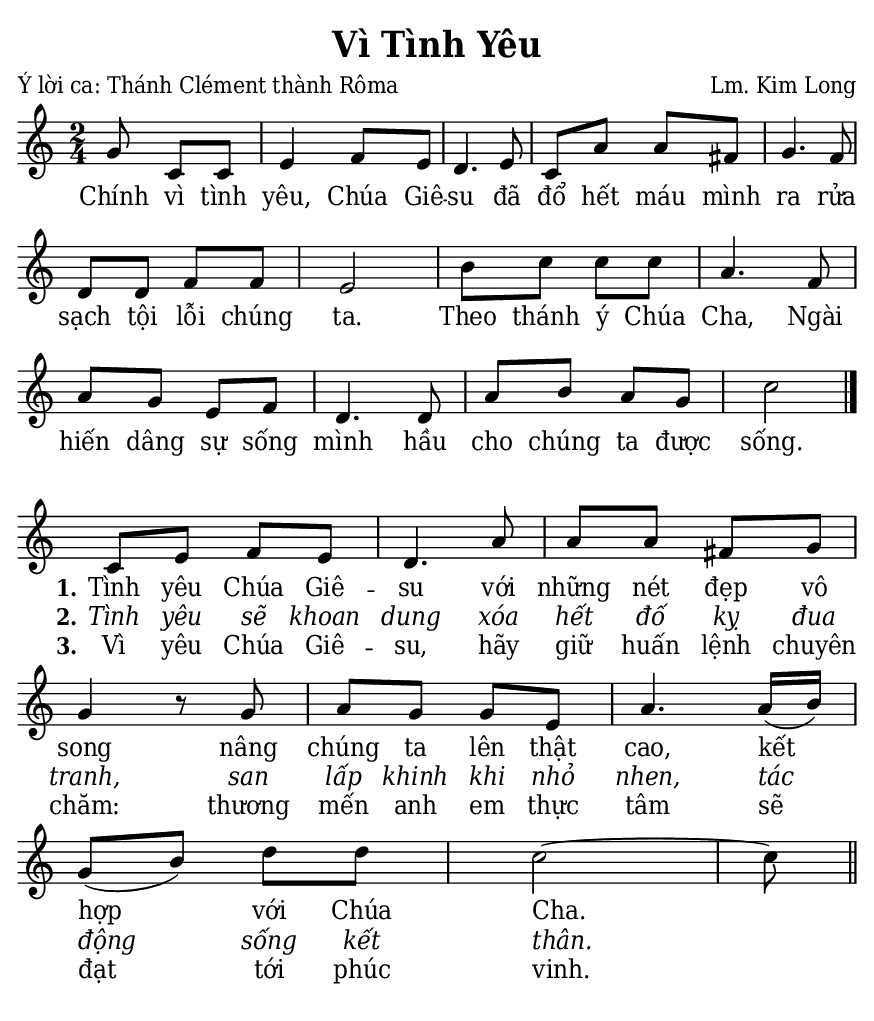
% Cài đặt chung
\version "2.24.3"
\include "english.ly"

\header {
  title = "Vì Tình Yêu"
  poet = "Ý lời ca: Thánh Clément thành Rôma"
  composer = "Lm. Kim Long"
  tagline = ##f
}

% Nhạc
nhacPhanMot = \relative c'' {
  \key c \major
  \time 2/4
  \partial 4. g8 c, c |
  e4 f8 e |
  d4. e8 |
  c a' a fs |
  g4. f8 |
  d d f f |
  e2 |
  b'8 c c c |
  a4. f8 |
  a g e f |
  d4. d8 |
  a' b a g |
  c2 \bar "|."
}

nhacPhanHai = \relative c' {
  \key c \major
  \time 2/4
  c8 e f e |
  d4. a'8 |
  a a fs g |
  g4 r8 g |
  a8 g g e |
  a4. a16 (b) |
  g8 (b) d d |
  c2 ~ |
  c8 \bar "||"
}

% Lời
loiPhanMot = \lyricmode {
  Chính vì tình yêu, Chúa Giê -- su đã đổ hết máu mình ra
  rửa sạch tội lỗi chúng ta.
  Theo thánh ý Chúa Cha, Ngài hiến dâng sự sống mình
  hầu cho chúng ta được sống.
}

loiPhanHai = \lyricmode {
  <<
    {
      \set stanza = "1."
      Tình yêu Chúa Giê -- su với những nét đẹp vô song
      nâng chúng ta lên thật cao,
      kết hợp với Chúa Cha.
    }
    \new Lyrics {
	    \set associatedVoice = "beSop"
	    \set stanza = "2."
      \override Lyrics.LyricText.font-shape = #'italic
      Tình yêu sẽ khoan dung xóa hết đố kỵ đua tranh,
      san lấp khinh khi nhỏ nhen,
      tác động sống kết thân.
    }
    \new Lyrics {
	    \set associatedVoice = "beSop"
	    \set stanza = "3."
      Vì yêu Chúa Giê -- su, hãy giữ huấn lệnh chuyên chăm:
      thương mến anh em thực tâm sẽ đạt tới phúc vinh.
    }
  >>
}

% Dàn trang
\paper {
  #(set-paper-size "a5")
  top-margin = 3\mm
  bottom-margin = 3\mm
  left-margin = 3\mm
  right-margin = 3\mm
  indent = #0
  #(define fonts
	 (make-pango-font-tree "Deja Vu Serif Condensed"
	 		       "Deja Vu Serif Condensed"
			       "Deja Vu Serif Condensed"
			       (/ 20 20)))
  print-page-number = ##f
}

\score {
  <<
    \new Staff <<
        \clef treble
        \new Voice = beSop {
          \nhacPhanMot
        }
      \new Lyrics \lyricsto beSop \loiPhanMot
    >>
  >>
  \layout {
    \override Lyrics.LyricSpace.minimum-distance = #1.5
    \override Score.BarNumber.break-visibility = ##(#f #f #f)
    \override Score.SpacingSpanner.uniform-stretching = ##t
    ragged-last = ##f
  }
}

\score {
  <<
    \new Staff <<
        \clef treble
        \new Voice = beSop {
          \nhacPhanHai
        }
      \new Lyrics \lyricsto beSop \loiPhanHai
    >>
  >>
  \layout {
    \override Staff.TimeSignature.transparent = ##t
    \override Lyrics.LyricSpace.minimum-distance = #2
    \override Score.BarNumber.break-visibility = ##(#f #f #f)
    \override Score.SpacingSpanner.uniform-stretching = ##t
    ragged-last = ##f
  }
}
